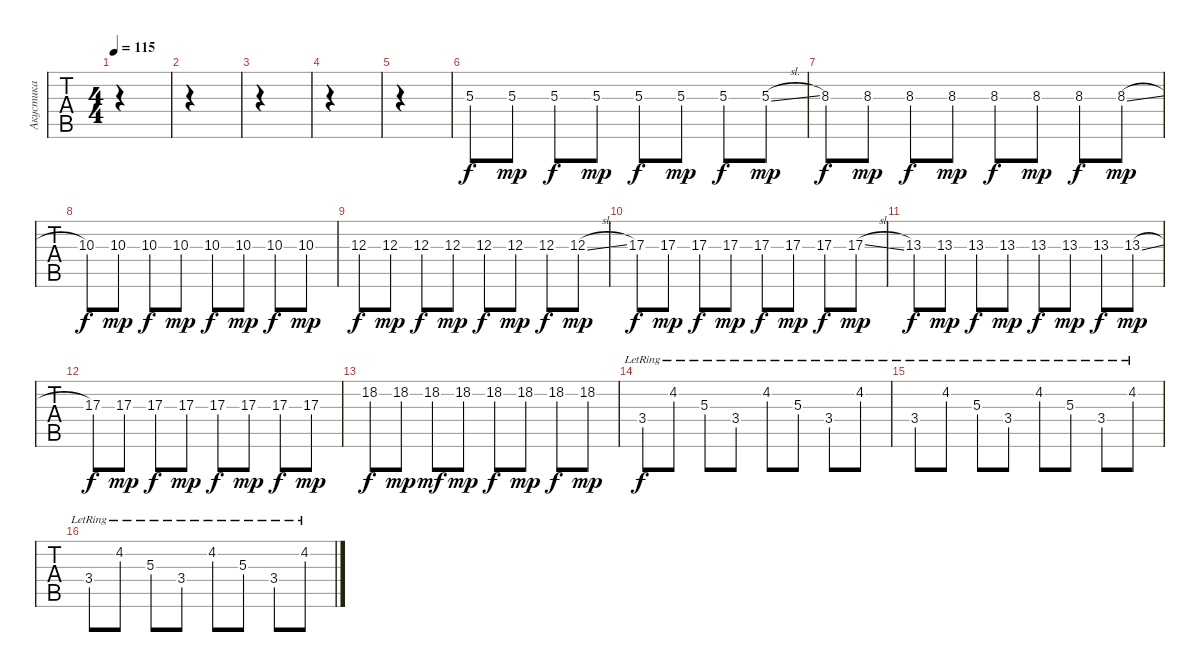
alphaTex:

\track ("Акустика" "Акустика") {instrument electricguitarjazz}
\staff {tabs}
\tuning (Eb4 Bb3 Gb3 Db3 Ab2 Db2) {hide}
\ts (4 4)
\tempo 115
\clef g2
\ks c
|
|
|
|
|
5.3.8 5.3.8{dy mp} 5.3.8{dy f} 5.3.8{dy mp} 5.3.8{dy f} 5.3.8{dy mp} 5.3.8{dy f} 5.3{sl}.8{dy mp} |
8.3.8{dy f} 8.3.8{dy mp} 8.3.8{dy f} 8.3.8{dy mp} 8.3.8{dy f} 8.3.8{dy mp} 8.3.8{dy f} 8.3{sl}.8{dy mp} |
10.3.8{dy f} 10.3.8{dy mp} 10.3.8{dy f} 10.3.8{dy mp} 10.3.8{dy f} 10.3.8{dy mp} 10.3.8{dy f} 10.3.8{dy mp} |
12.3.8{dy f} 12.3.8{dy mp} 12.3.8{dy f} 12.3.8{dy mp} 12.3.8{dy f} 12.3.8{dy mp} 12.3.8{dy f} 12.3{sl}.8{dy mp} |
17.3.8{dy f} 17.3.8{dy mp} 17.3.8{dy f} 17.3.8{dy mp} 17.3.8{dy f} 17.3.8{dy mp} 17.3.8{dy f} 17.3{sl}.8{dy mp} |
13.3.8{dy f} 13.3.8{dy mp} 13.3.8{dy f} 13.3.8{dy mp} 13.3.8{dy f} 13.3.8{dy mp} 13.3.8{dy f} 13.3{sl}.8{dy mp} |
17.3.8{dy f} 17.3.8{dy mp} 17.3.8{dy f} 17.3.8{dy mp} 17.3.8{dy f} 17.3.8{dy mp} 17.3.8{dy f} 17.3.8{dy mp} |
18.2.8{dy f} 18.2.8{dy mp} 18.2.8{dy mf} 18.2.8{dy mp} 18.2.8{dy f} 18.2.8{dy mp} 18.2.8{dy f} 18.2.8{dy mp} |
3.4{lr}.8{dy f} 4.2{lr}.8 5.3{lr}.8 3.4{lr}.8 4.2{lr}.8 5.3{lr}.8 3.4{lr}.8 4.2{lr}.8 |
3.4{lr}.8 4.2{lr}.8 5.3{lr}.8 3.4{lr}.8 4.2{lr}.8 5.3{lr}.8 3.4{lr}.8 4.2{lr}.8 |
3.4{lr}.8 4.2{lr}.8 5.3{lr}.8 3.4{lr}.8 4.2{lr}.8 5.3{lr}.8 3.4{lr}.8 4.2{lr}.8
